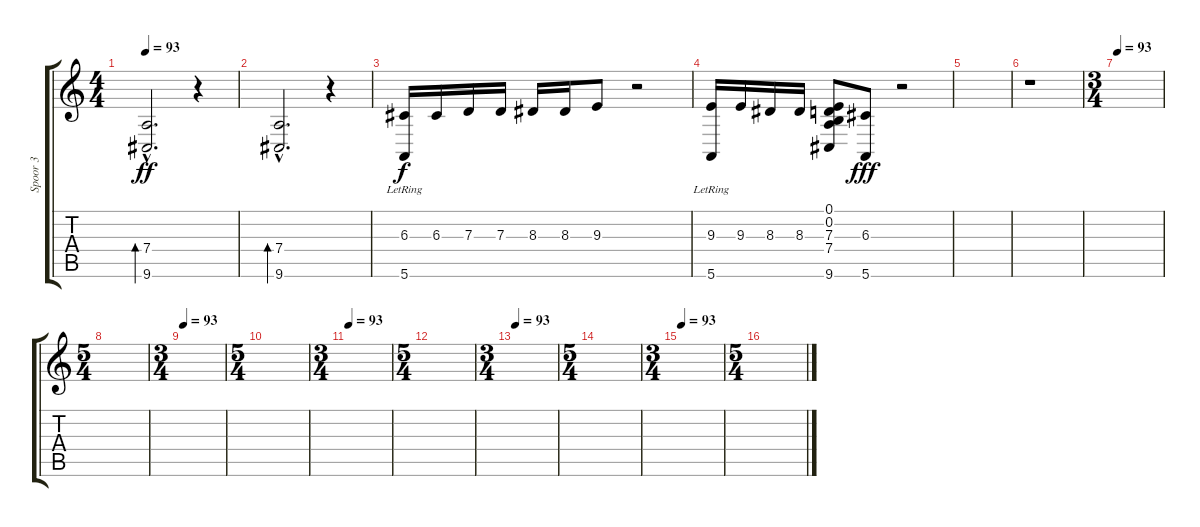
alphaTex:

\track ("Spoor 3" "Spoor 3") {instrument acousticgrandpiano}
\staff {score tabs}
\tuning (E4 B3 G3 D3 A2 E2) {hide}
\ts (4 4)
\tempo 93
\clef g2
\ks c
(7.4{hac} 9.6{hac}).2{d bd 120 dy ff} r.4 |
(7.4{hac} 9.6{hac}).2{d bd 120} r.4 |
(6.3 5.6{lr}).16{dy f} 6.3.16 7.3.16 7.3.16 8.3.16 8.3.16 9.3.8 r.2 |
(9.3 5.6{lr}).16 9.3.16 8.3.16 8.3.16 (0.1 0.2 7.3 7.4 9.6).8 (6.3 5.6).8{dy fff} r.2 |
|
r.1 |
\ts (3 4)
\tempo 93
|
\ts (5 4)
|
\ts (3 4)
\tempo 93
|
\ts (5 4)
|
\ts (3 4)
\tempo 93
|
\ts (5 4)
|
\ts (3 4)
\tempo 93
|
\ts (5 4)
|
\ts (3 4)
\tempo 93
|
\ts (5 4)
